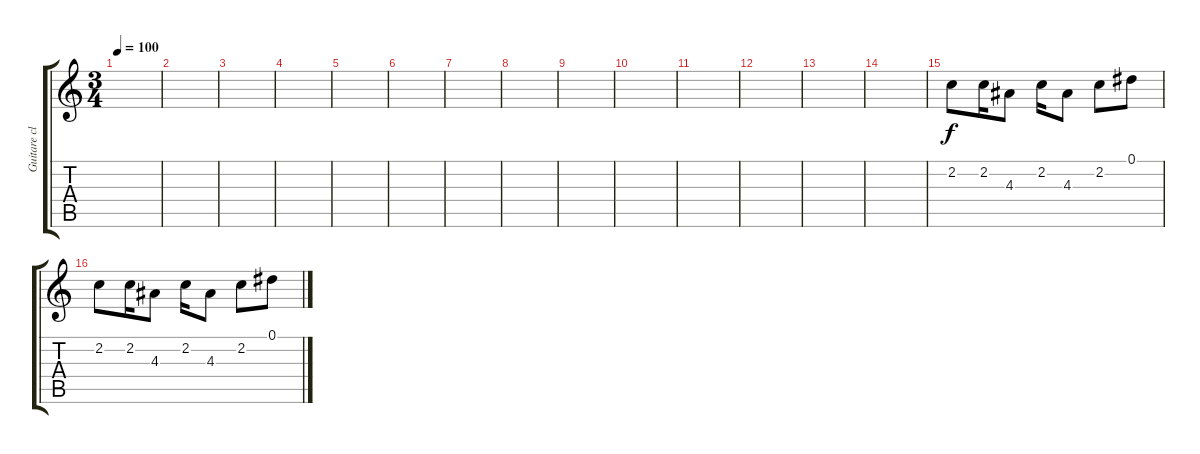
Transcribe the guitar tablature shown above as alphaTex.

\track ("Guitare clean droite" "Guitare cl") {instrument electricguitarjazz}
\staff {score tabs}
\tuning (Eb4 Bb3 Gb3 Db3 Ab2 Db2) {hide}
\ts (3 4)
\tempo 100
\clef g2
\ks c
|
|
|
|
|
|
|
|
|
|
|
|
|
|
2.2.8{volume 13} 2.2.16 4.3.8 2.2.16 4.3.8 2.2.8 0.1.8 |
2.2.8 2.2.16 4.3.8 2.2.16 4.3.8 2.2.8 0.1.8
